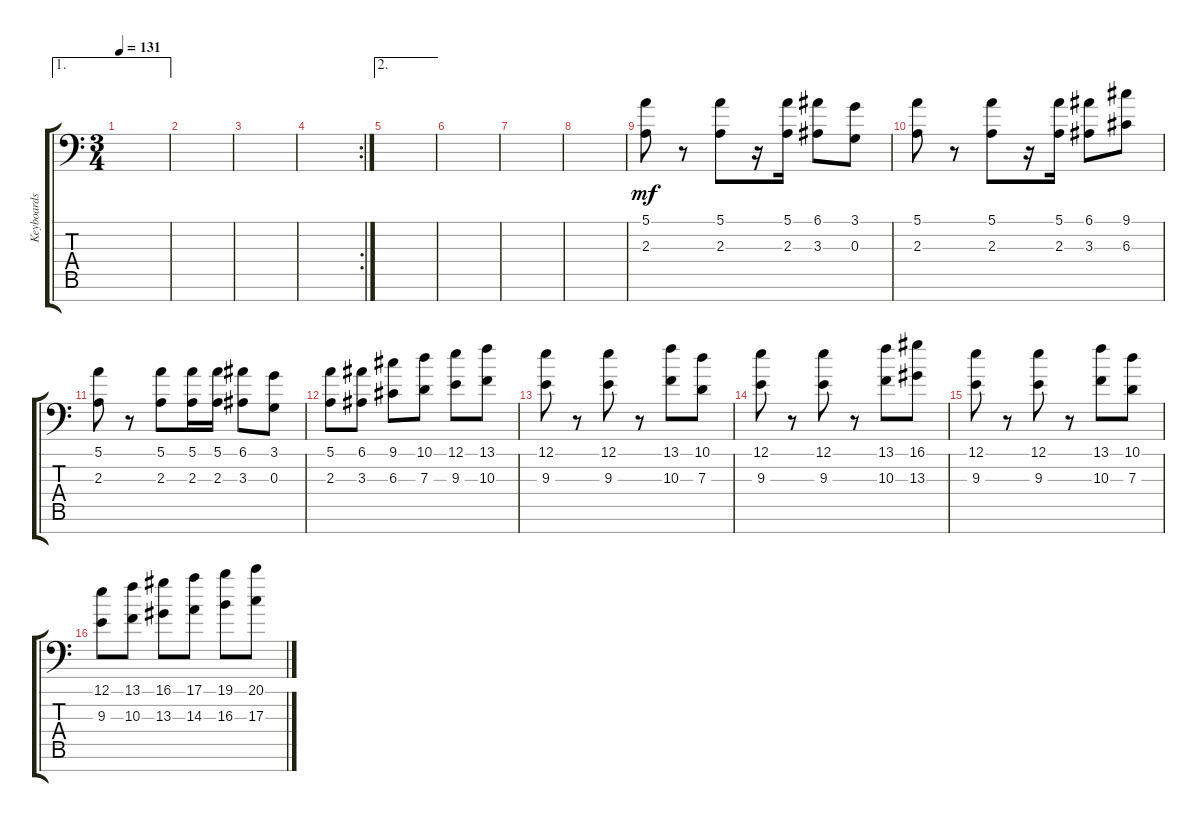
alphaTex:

\track ("Keyboards 1" "Keyboards ") {instrument rockorgan}
\staff {score tabs}
\tuning (E4 B3 G3 D3 A2 E2 A1) {hide}
\ae 1
\ts (3 4)
\tempo 131
\clef f4
\ks c
|
|
|
\rc 2
|
\ae 2
|
|
|
|
(5.1 2.3).8{dy mf balance 8 instrument pad1newage} r.8 (5.1 2.3).8 r.16 (5.1 2.3).16 (6.1 3.3).8 (3.1 0.3).8 |
(5.1 2.3).8 r.8 (5.1 2.3).8 r.16 (5.1 2.3).16 (6.1 3.3).8 (9.1 6.3).8 |
(5.1 2.3).8 r.8 (5.1 2.3).8 (5.1 2.3).16 (5.1 2.3).16 (6.1 3.3).8 (3.1 0.3).8 |
(5.1 2.3).8 (6.1 3.3).8 (9.1 6.3).8 (10.1 7.3).8 (12.1 9.3).8 (13.1 10.3).8 |
(12.1 9.3).8 r.8 (12.1 9.3).8 r.8 (13.1 10.3).8 (10.1 7.3).8 |
(12.1 9.3).8 r.8 (12.1 9.3).8 r.8 (13.1 10.3).8 (16.1 13.3).8 |
(12.1 9.3).8 r.8 (12.1 9.3).8 r.8 (13.1 10.3).8 (10.1 7.3).8 |
(12.1 9.3).8 (13.1 10.3).8 (16.1 13.3).8 (17.1 14.3).8 (19.1 16.3).8 (20.1 17.3).8
